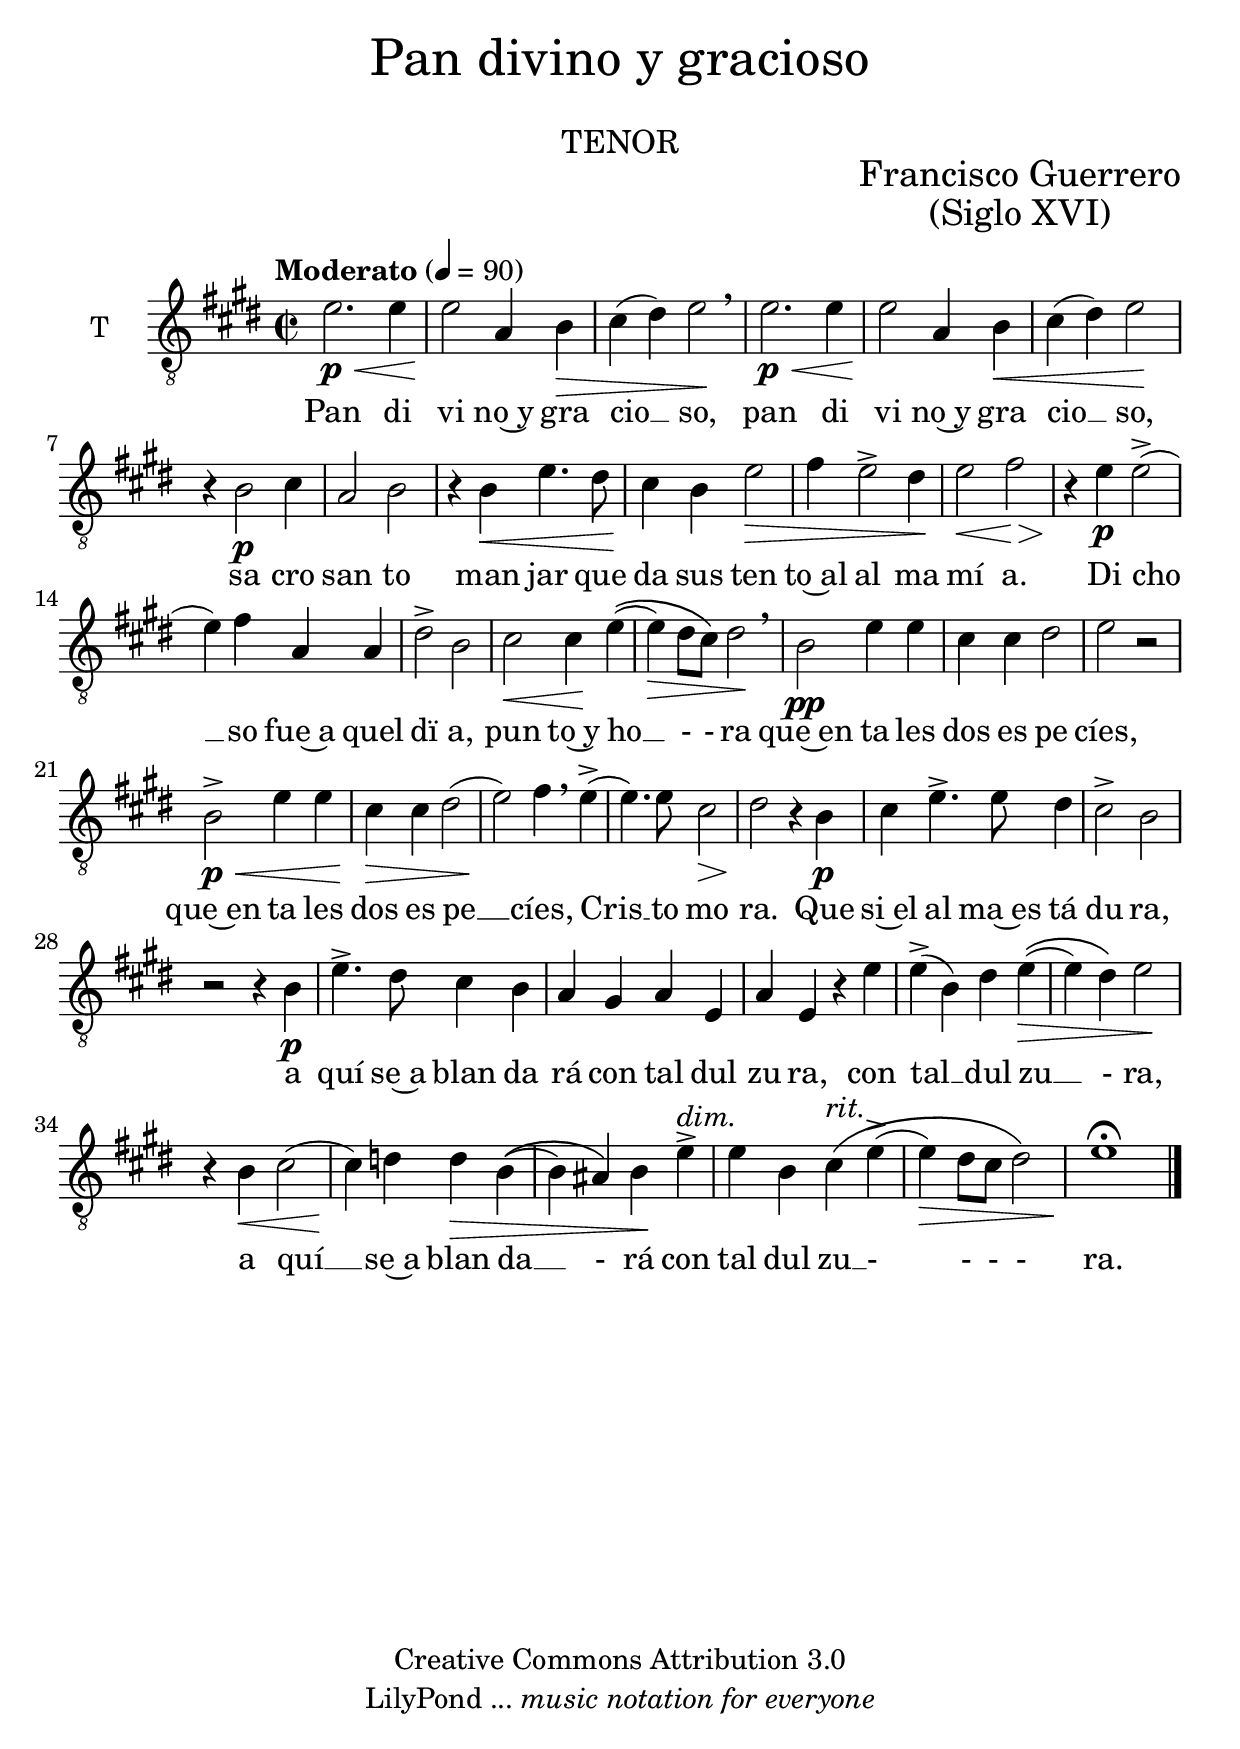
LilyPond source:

% Created on Mon Aug 29 16:03:40 CST 2011
% by serach.sam@

\version "2.14.2"

#(set-global-staff-size 25)

global = { \key e \major \time 2/2 \tempo "Moderato" 4 = 90 s1*39 \bar "|." }

\markup { \fill-line { \center-column { \fontsize #5 "Pan divino y gracioso" " " \fontsize #3 \caps "tenor" } } }

\markup { \fill-line { " " \center-column { \fontsize #2 "Francisco Guerrero" \fontsize #2 "(Siglo XVI)" } } }

\header {
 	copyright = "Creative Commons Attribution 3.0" 
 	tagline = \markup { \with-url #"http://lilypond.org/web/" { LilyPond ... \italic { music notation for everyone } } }
 	breakbefore = ##t
}

tenor = \relative c' { 	
	\compressFullBarRests
 % Type notes here 
 	e2.\p\< e4 | %1
	e2\! a,4 b4\> | %2
	cis4( dis4) e2\! \breathe | %3
	e2.\p\< e4 | %4
	e2\! a,4 b4\< | %5
	cis4( dis4) e2\! | %6
	r4 b2\p cis4 | %7
	a2 b2 | %8
	r4 b4\< e4. dis8 | %9
	cis4\! b4 e2\> | %10
	fis4 e2-> dis4\! | %11
	e2\< fis2\> | %12
	r4\! e4\p e2->( | %13
	e4) fis4 a,4 a4 | %14
	dis2-> b2 | %15
	cis2\< cis4\! e4\(( | %16
	e4\>) dis8 cis8\) dis2\! \breathe | %17
	b2\pp e4 e4 | %18
	cis4 cis4 dis2 | %19
	e2 r2 | %20
	b2->\p\< e4 e4 | %21
	cis4\!\> cis4 dis2( | %22
	e2\!) fis4 \breathe e4->( | %23
	e4.) e8 cis2\> | %24
	dis2\! r4 b4\p | %25
	cis4 e4.-> e8 dis4 | %26
	cis2-> b2 | %27
	r2 r4 b4\p | %28
	e4.-> dis8 cis4 b4 | %29
	a4 gis4 a4 e4 | %30
	a4 e4 r4 e'4 | %31
	e4->( b4) dis4 e4\>\(( | %32
	e4) dis4\) e2\! | %33
	r4 b4\< cis2( | %34
	cis4\!) d4 d4\> b4\(( | %35
	b4) ais4\) b4\! e4->^\markup { \italic dim. } | %36
	e4 b4 cis4^\markup { \italic rit. }\( e->( | %37
	e4\>) dis8 cis8 dis2\) | %38
	e1\!\fermata | %39
}
tenorletra = \lyricmode {
	Pan di vi no~y gra cio __ so, pan di vi no~y gra cio __ so, sa cro san to man jar que da sus ten to~al al ma mí  a.
	Di cho __ so fue~a quel dï a, pun to~y ho __ - - ra que~en ta les dos es pe cíes, 
	que~en ta les dos es pe __ cíes, Cris __ to mo ra. Que si~el al ma~es tá du ra, a quí se~a blan da rá
	con tal dul zu ra, con tal __ dul zu __ - ra, a quí __ se~a blan da __ - rá con tal dul zu __ __ - - - - ra.
}

\score {
	<<
		\new ChoirStaff = "ChoirStaff_choir" <<
			
			\new Staff = "tenor" << \set Staff.instrumentName = "T" \set Staff.midiInstrument = "choir aahs" 
				\new Voice = "tenor" << \clef "G_8" \global \tenor >>
			>>
			\new Lyrics \lyricsto "tenor" \tenorletra
			
		>>
	>>
	
	\midi {
	}

	\layout {
	}
}

\paper {
	#( set-default-paper-size "letter" )
	%system-system-spacing = #'((basic-distance . 0.1) (padding . 0))
	%ragged-last-bottom = ##f
	%ragged-bottom = ##f
}
